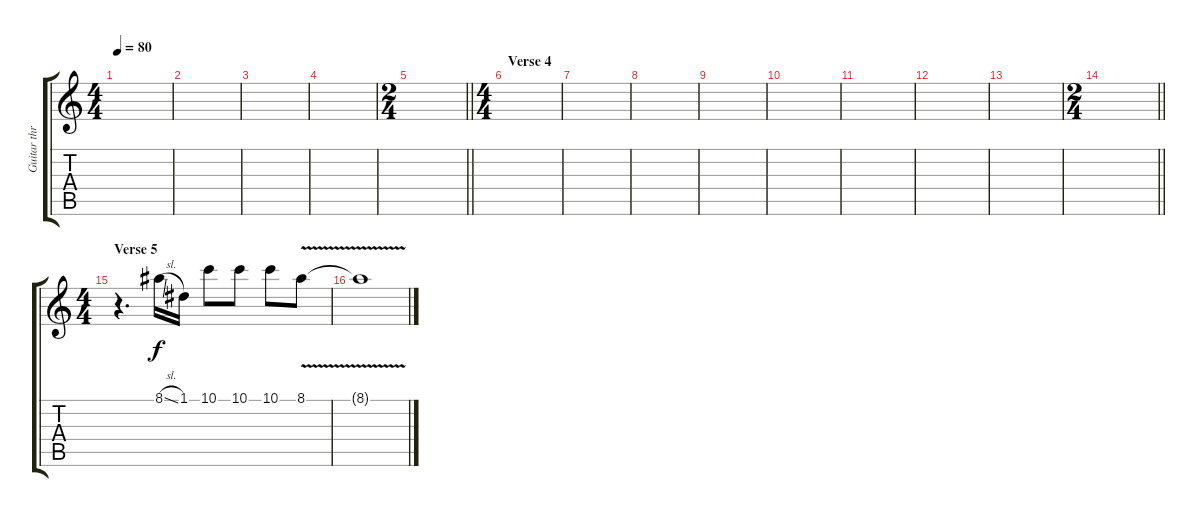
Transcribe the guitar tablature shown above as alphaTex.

\track ("Guitar three" "Guitar thr") {instrument acousticguitarsteel}
\staff {score tabs}
\tuning (D4 A3 F3 C3 G2 C2) {hide}
\ts (4 4)
\tempo 80
\clef g2
\ks c
|
|
|
|
\ts (2 4)
\barLineRight lightlight
|
\ts (4 4)
\section ("" "Verse 4")
|
|
|
|
|
|
|
|
\ts (2 4)
\barLineRight lightlight
|
\ts (4 4)
\section ("" "Verse 5")
r.4{d} 8.1{sl}.16 1.1.16 10.1.8 10.1.8 10.1.8 8.1{v}.8 |
8.1{t}.1
